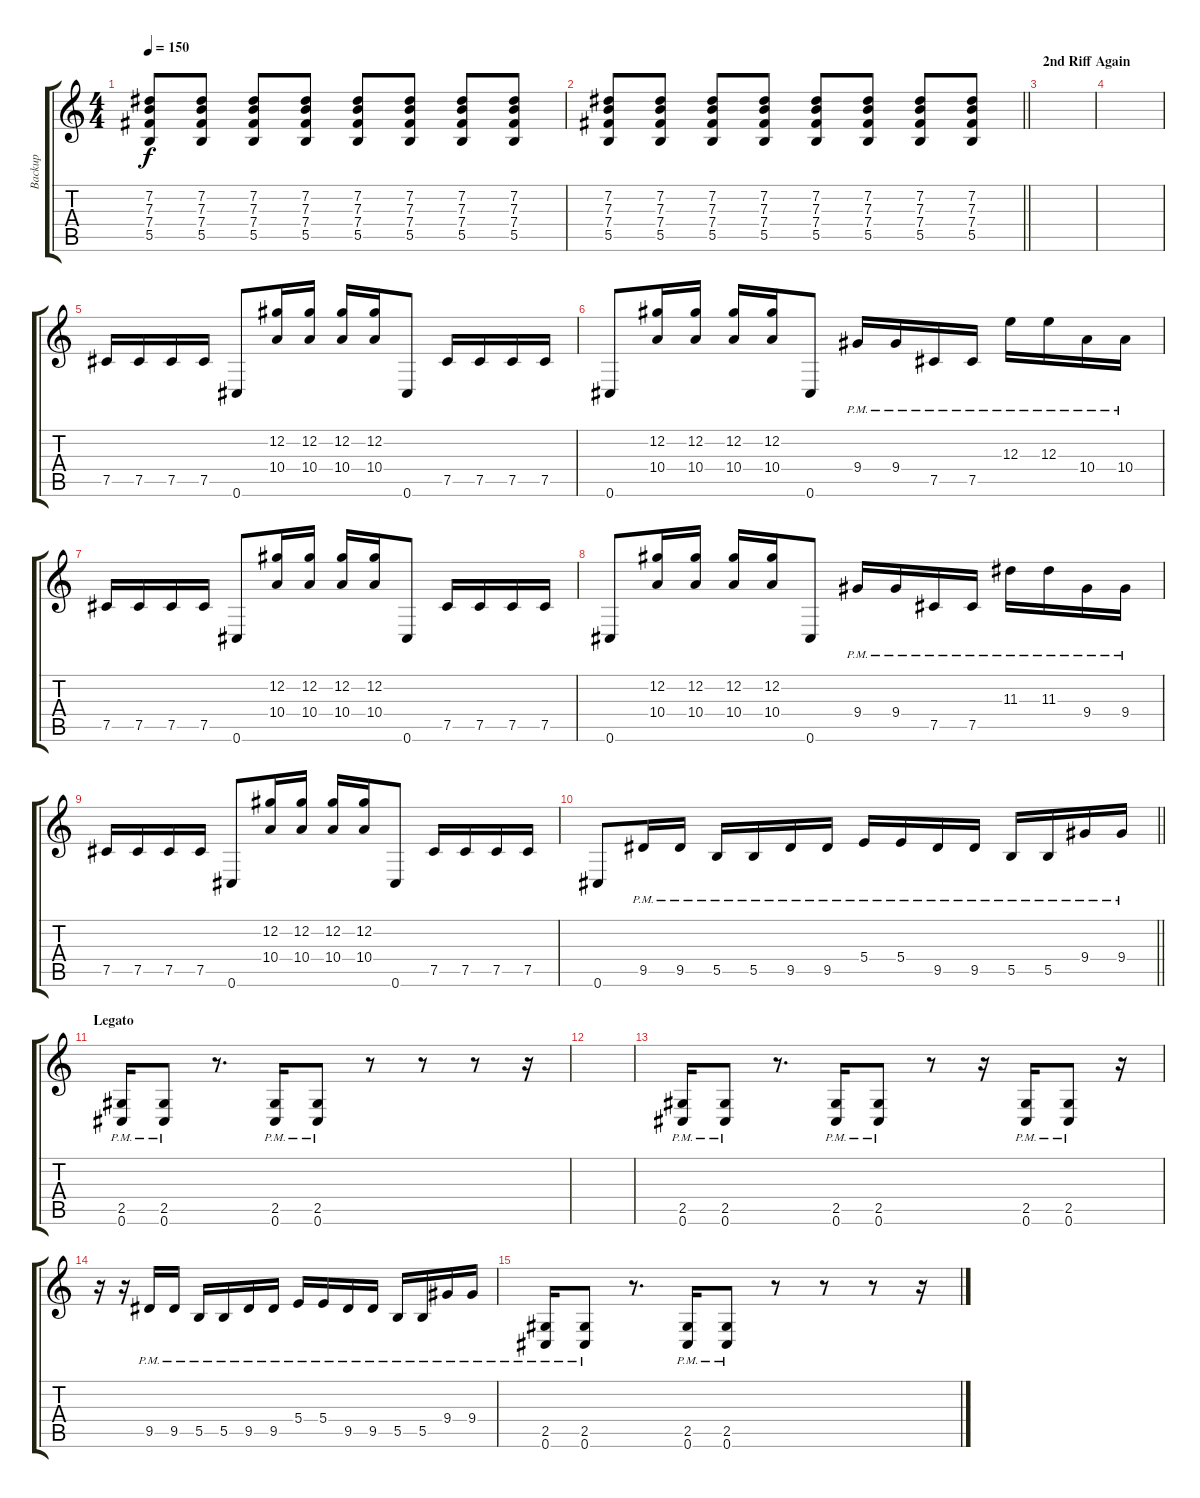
\track ("Backup" "Backup") {instrument overdrivenguitar}
\staff {score tabs}
\tuning (Db4 Ab3 E3 B2 Gb2 Db2) {hide}
\ts (4 4)
\tempo 150
\clef g2
\ks c
(7.2 7.3 7.4 5.5).8{dy f} (7.2 7.3 7.4 5.5).8 (7.2 7.3 7.4 5.5).8 (7.2 7.3 7.4 5.5).8 (7.2 7.3 7.4 5.5).8 (7.2 7.3 7.4 5.5).8 (7.2 7.3 7.4 5.5).8 (7.2 7.3 7.4 5.5).8 |
\barLineRight lightlight
(7.2 7.3 7.4 5.5).8 (7.2 7.3 7.4 5.5).8 (7.2 7.3 7.4 5.5).8 (7.2 7.3 7.4 5.5).8 (7.2 7.3 7.4 5.5).8 (7.2 7.3 7.4 5.5).8 (7.2 7.3 7.4 5.5).8 (7.2 7.3 7.4 5.5).8 |
\section ("" "2nd Riff Again ")
|
|
7.5.16 7.5.16 7.5.16 7.5.16 0.6.8 (12.2 10.4).16 (12.2 10.4).16 (12.2 10.4).16 (12.2 10.4).16 0.6.8 7.5.16 7.5.16 7.5.16 7.5.16 |
0.6.8 (12.2 10.4).16 (12.2 10.4).16 (12.2 10.4).16 (12.2 10.4).16 0.6.8 9.4{pm}.16 9.4{pm}.16 7.5{pm}.16 7.5{pm}.16 12.3{pm}.16 12.3{pm}.16 10.4{pm}.16 10.4{pm}.16 |
7.5.16 7.5.16 7.5.16 7.5.16 0.6.8 (12.2 10.4).16 (12.2 10.4).16 (12.2 10.4).16 (12.2 10.4).16 0.6.8 7.5.16 7.5.16 7.5.16 7.5.16 |
0.6.8 (12.2 10.4).16 (12.2 10.4).16 (12.2 10.4).16 (12.2 10.4).16 0.6.8 9.4{pm}.16 9.4{pm}.16 7.5{pm}.16 7.5{pm}.16 11.3{pm}.16 11.3{pm}.16 9.4{pm}.16 9.4{pm}.16 |
7.5.16 7.5.16 7.5.16 7.5.16 0.6.8 (12.2 10.4).16 (12.2 10.4).16 (12.2 10.4).16 (12.2 10.4).16 0.6.8 7.5.16 7.5.16 7.5.16 7.5.16 |
\barLineRight lightlight
0.6.8 9.5{pm}.16 9.5{pm}.16 5.5{pm}.16 5.5{pm}.16 9.5{pm}.16 9.5{pm}.16 5.4{pm}.16 5.4{pm}.16 9.5{pm}.16 9.5{pm}.16 5.5{pm}.16 5.5{pm}.16 9.4{pm}.16 9.4{pm}.16 |
\section ("" "Legato")
(2.5{pm} 0.6{pm}).16 (2.5{pm} 0.6{pm}).8 r.8{d} (2.5{pm} 0.6{pm}).16 (2.5{pm} 0.6{pm}).8 r.8 r.8 r.8 r.16 |
|
(2.5{pm} 0.6{pm}).16 (2.5{pm} 0.6{pm}).8 r.8{d} (2.5{pm} 0.6{pm}).16 (2.5{pm} 0.6{pm}).8 r.8 r.16 (2.5{pm} 0.6{pm}).16 (2.5{pm} 0.6{pm}).8 r.16 |
r.16 r.16 9.5{pm}.16 9.5{pm}.16 5.5{pm}.16 5.5{pm}.16 9.5{pm}.16 9.5{pm}.16 5.4{pm}.16 5.4{pm}.16 9.5{pm}.16 9.5{pm}.16 5.5{pm}.16 5.5{pm}.16 9.4{pm}.16 9.4{pm}.16 |
(2.5{pm} 0.6{pm}).16 (2.5{pm} 0.6{pm}).8 r.8{d} (2.5{pm} 0.6{pm}).16 (2.5{pm} 0.6{pm}).8 r.8 r.8 r.8 r.16
